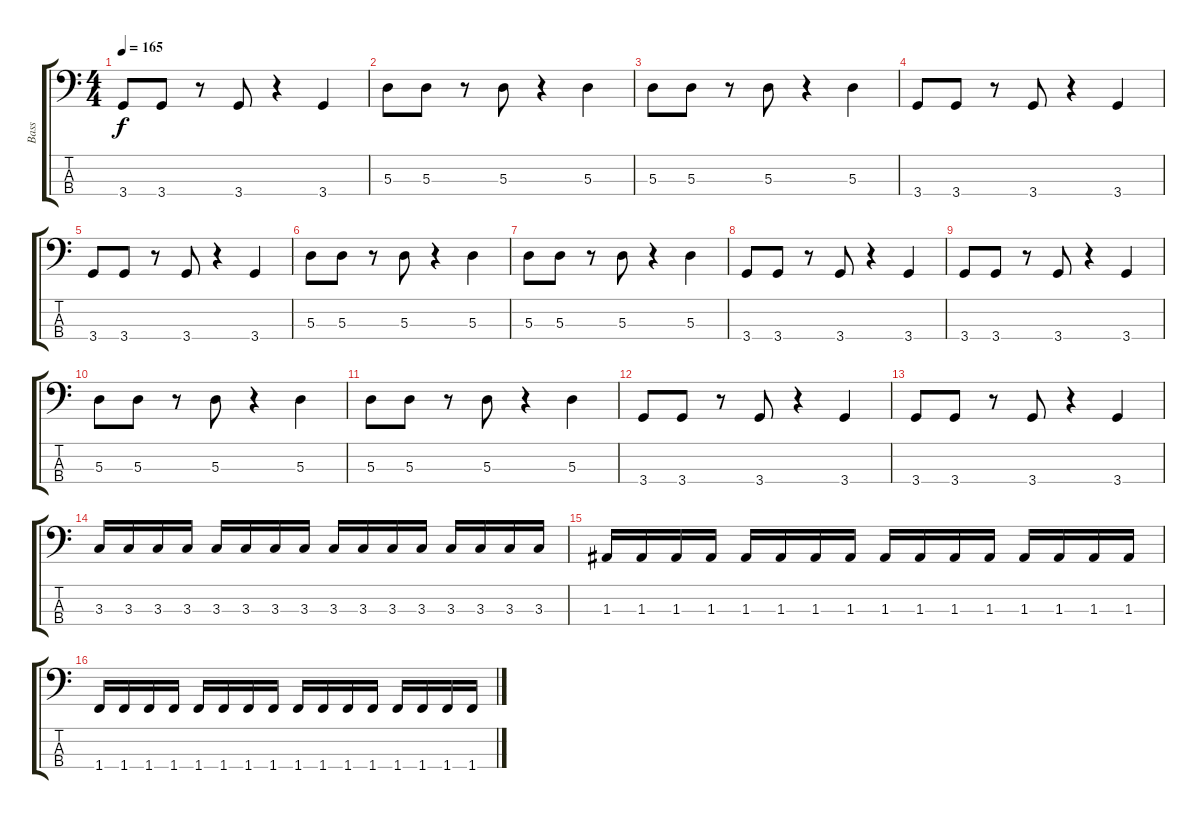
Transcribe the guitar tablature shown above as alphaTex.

\track ("Bass" "Bass") {instrument electricbassfinger}
\staff {score tabs}
\tuning (G2 D2 A1 E1) {hide}
\ts (4 4)
\tempo 165
\clef f4
\ks c
3.4.8{dy f} 3.4.8 r.8 3.4.8 r.4 3.4.4 |
5.3.8 5.3.8 r.8 5.3.8 r.4 5.3.4 |
5.3.8 5.3.8 r.8 5.3.8 r.4 5.3.4 |
3.4.8 3.4.8 r.8 3.4.8 r.4 3.4.4 |
3.4.8 3.4.8 r.8 3.4.8 r.4 3.4.4 |
5.3.8 5.3.8 r.8 5.3.8 r.4 5.3.4 |
5.3.8 5.3.8 r.8 5.3.8 r.4 5.3.4 |
3.4.8 3.4.8 r.8 3.4.8 r.4 3.4.4 |
3.4.8 3.4.8 r.8 3.4.8 r.4 3.4.4 |
5.3.8 5.3.8 r.8 5.3.8 r.4 5.3.4 |
5.3.8 5.3.8 r.8 5.3.8 r.4 5.3.4 |
3.4.8 3.4.8 r.8 3.4.8 r.4 3.4.4 |
3.4.8 3.4.8 r.8 3.4.8 r.4 3.4.4 |
3.3.16 3.3.16 3.3.16 3.3.16 3.3.16 3.3.16 3.3.16 3.3.16 3.3.16 3.3.16 3.3.16 3.3.16 3.3.16 3.3.16 3.3.16 3.3.16 |
1.3.16 1.3.16 1.3.16 1.3.16 1.3.16 1.3.16 1.3.16 1.3.16 1.3.16 1.3.16 1.3.16 1.3.16 1.3.16 1.3.16 1.3.16 1.3.16 |
1.4.16 1.4.16 1.4.16 1.4.16 1.4.16 1.4.16 1.4.16 1.4.16 1.4.16 1.4.16 1.4.16 1.4.16 1.4.16 1.4.16 1.4.16 1.4.16
